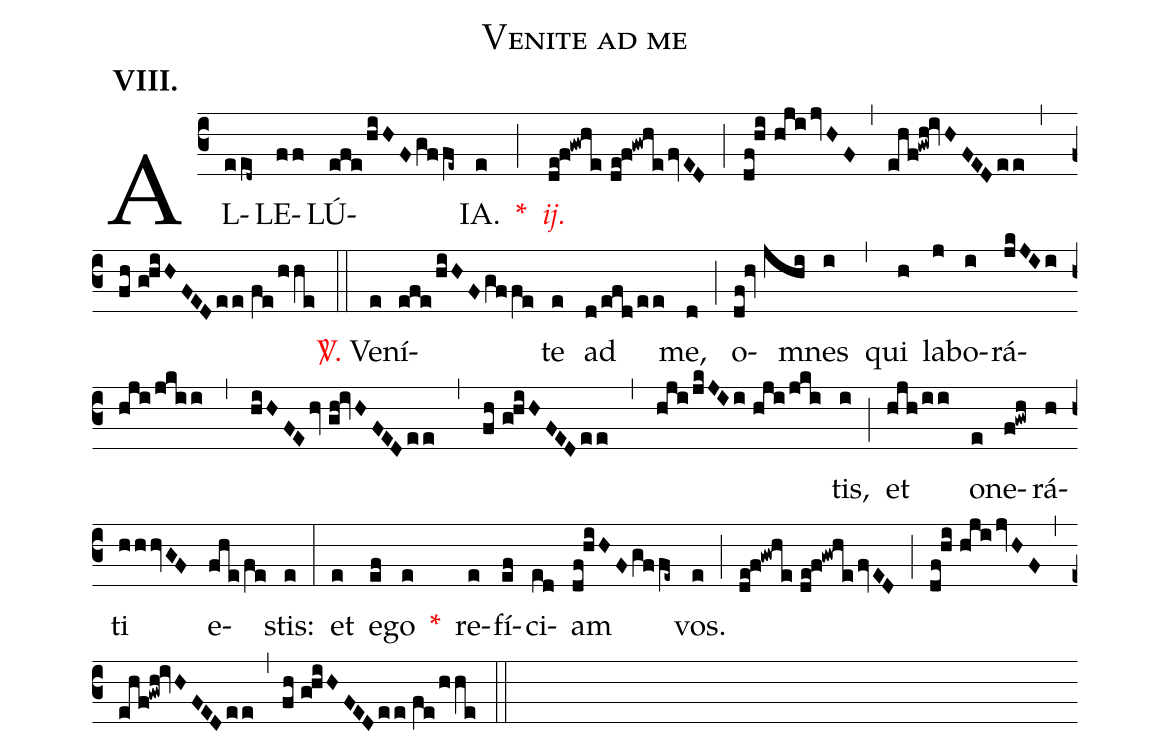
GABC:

name:Venite ad me;
mode:VIII.;
office-part:Alleluia;
%%
(c3) AL(eed~)LE(ff)LÚ(efe/hiHFgffe~)IA.(e) <v>\red{*}</v>(;) <v>\redit{ij.}</v>(de!f!gwhe//de!f!gwhefvED) (;) (df!hi//hjijvHF) (,) (ehf!gwh!ivHFEDee) (,) (fh//g!hiHFED/ee//fe/hhe) (::) <v>\red{\Vbar.}</v> Ve(e)ní(efe/hiHFgffe)te(e) ad(d/efd/ee) me,(d) (;) o(df!hv//jhi)mnes(i) (,) qui(h) la(j)bo(i)rá(jkJIi//hji/jkii,hiHFEhv//gh!ivHFEDee,fh//g!hiHFEDee,hji/jkJIi//hji/jki)tis,(i) (;) et(hjh/ii) o(e)ne(f!gwh)rá(h)ti(hhhvGF) e(fhe/fe)stis:(e) (:) et(e) e(ef)go(e) <v>\red{*}</v>() re(e)fí(ef)ci(ed)am(df!hiHFgffe~) vos.(e) (;) (de!f!gwhe//de!f!gwhefvED) (;) (df!hi//hjijvHF) (,) (ehf!gwh!ivHFEDee) (,) (fh//g!hiHFEDee//fe/hhe) (::)
